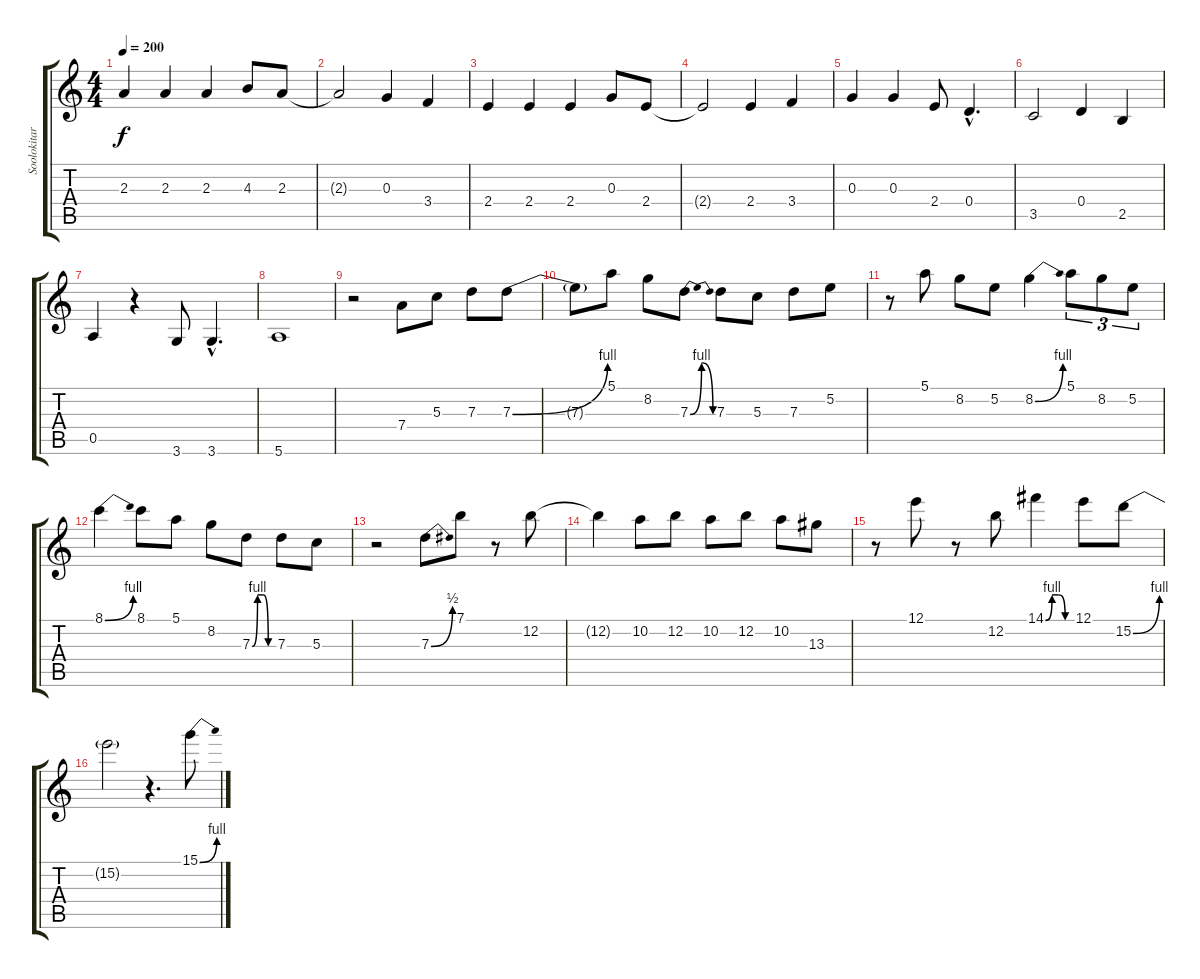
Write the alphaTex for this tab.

\track ("Soolokitara" "Soolokitar") {instrument electricguitarmuted}
\staff {score tabs}
\tuning (E4 B3 G3 D3 A2 E2) {hide}
\ts (4 4)
\tempo 200
\clef g2
\ks c
2.3.4{dy f} 2.3.4 2.3.4 4.3.8 2.3.8 |
2.3{t}.2 0.3.4 3.4.4 |
2.4.4 2.4.4 2.4.4 0.3.8 2.4.8 |
2.4{t}.2 2.4.4 3.4.4 |
0.3.4 0.3.4 2.4.8 0.4{hac}.4{d} |
3.5.2 0.4.4 2.5.4 |
0.5.4 r.4 3.6.8 3.6{hac}.4{d} |
5.6.1 |
r.2 7.4.8 5.3.8 7.3.8 7.3{be (bend 0 0 60 4)}.8 |
7.3{t}.8 5.1.8 8.2.8 7.3{be (bendrelease 0 0 15 4 45 4 60 0)}.8 7.3.8 5.3.8 7.3.8 5.2.8 |
r.8 5.1.8 8.2.8 5.2.8 8.2{be (bend 0 0 60 4)}.4 5.1.8{tu (3 2)} 8.2.8{tu (3 2)} 5.2.8{tu (3 2)} |
8.1{be (bend 0 0 60 4)}.4 8.1.8 5.1.8 8.2.8 7.3{be (custom 0 0 15 4 30 4 45 0 60 0)}.8 7.3.8 5.3.8 |
r.2 7.3{be (bend 0 0 60 2)}.8 7.1.8 r.8 12.2.8 |
12.2{t}.4 10.2.8 12.2.8 10.2.8 12.2.8 10.2.8 13.3.8 |
r.8 12.1.8 r.8 12.2.8 14.1{be (custom 0 0 15 4 30 4 45 0 60 0)}.4 12.1.8 15.2{be (bend 0 0 60 4)}.8 |
15.2{t}.2 r.4{d} 15.1{be (bend 0 0 60 4)}.8
